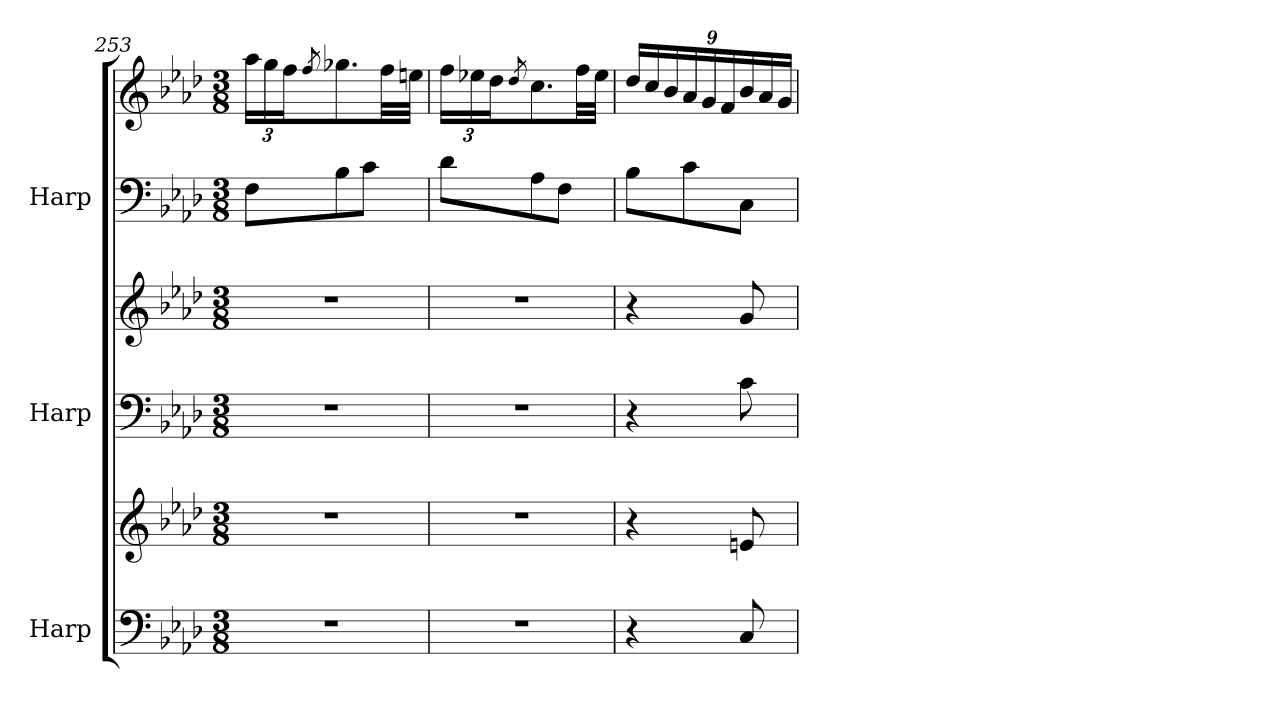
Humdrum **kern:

**kern	**kern	**kern	**kern	**kern	**kern
*part3	*part3	*part2	*part2	*part1	*part1
*staff6	*staff5	*staff4	*staff3	*staff2	*staff1
*I"Harp	*	*I"Harp	*	*I"Harp	*
*I'Hp	*	*I'Hp	*	*I'Hp	*
!!LO:LB:g=z
*clefF4	*clefG2	*clefF4	*clefG2	*clefF4	*clefG2
*k[b-e-a-d-]	*k[b-e-a-d-]	*k[b-e-a-d-]	*k[b-e-a-d-]	*k[b-e-a-d-]	*k[b-e-a-d-]
*M3/8	*M3/8	*M3/8	*M3/8	*M3/8	*M3/8
*	*	*	*	*	*Xbrackettup
=253	=253	=253	=253	=253	=253
4.r	4.r	4.r	4.r	8F\L	24aa-\LL
.	.	.	.	.	24gg\
.	.	.	.	.	24ff\J
.	.	.	.	.	8qff/
.	.	.	.	8B-\	8.gg-X\
.	.	.	.	8c\J	.
.	.	.	.	.	32ff\LL
.	.	.	.	.	32een\JJJ
=254	=254	=254	=254	=254	=254
4.r	4.r	4.r	4.r	8d-\L	24ff\LL
.	.	.	.	.	24ee-X\
.	.	.	.	.	24dd-\J
.	.	.	.	.	8qdd-/
.	.	.	.	8A-\	8.cc\
.	.	.	.	8F\J	.
.	.	.	.	.	32ff\LL
.	.	.	.	.	32ee-\JJJ
=255	=255	=255	=255	=255	=255
4r	4r	4r	4r	8B-\L	24dd-/LL
.	.	.	.	.	24cc/
.	.	.	.	.	24b-/
.	.	.	.	8c\	24a-/
.	.	.	.	.	24g/
.	.	.	.	.	24f/
8C/	8en/	8c\	8g/	8C\J	24b-/
.	.	.	.	.	24a-/
.	.	.	.	.	24g/JJ
=	=	=	=	=	=
*-	*-	*-	*-	*-	*-
